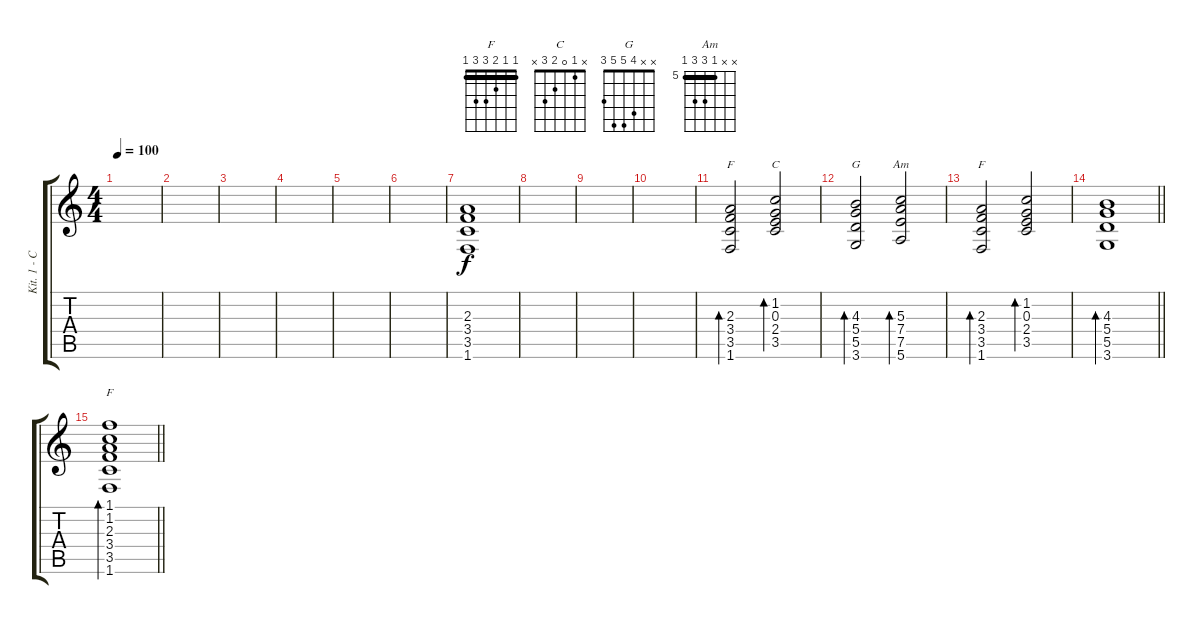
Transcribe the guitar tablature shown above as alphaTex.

\track ("Kit. 1 - Clean" "Kit. 1 - C") {instrument electricguitarclean}
\staff {score tabs}
\tuning (E4 B3 G3 D3 A2 E2) {hide}
\chord ("F" x x x x x x)
\chord ("C" x 1 0 2 3 x)
\chord ("G" x x 4 5 5 3)
\chord ("Am" x x 5 7 7 5) {firstfret 5 barre 5}
\chord ("F" x x 2 3 3 1)
\chord ("F" 1 1 2 3 3 1) {barre 1}
\ts (4 4)
\tempo 100
\clef g2
\ks c
|
|
|
|
|
|
(2.3 3.4 3.5 1.6).1 |
|
|
|
(2.3 3.4 3.5 1.6).2{bd 120 ch "F"} (1.2 0.3 2.4 3.5).2{bd 120 ch "C"} |
(4.3 5.4 5.5 3.6).2{bd 120 ch "G"} (5.3 7.4 7.5 5.6).2{bd 120 ch "Am"} |
(2.3 3.4 3.5 1.6).2{bd 120 ch "F"} (1.2 0.3 2.4 3.5).2{bd 120} |
\barLineRight lightlight
(4.3 5.4 5.5 3.6).1{bd 120} |
\barLineRight lightlight
(1.1 1.2 2.3 3.4 3.5 1.6).1{bd 120 ch "F"}
